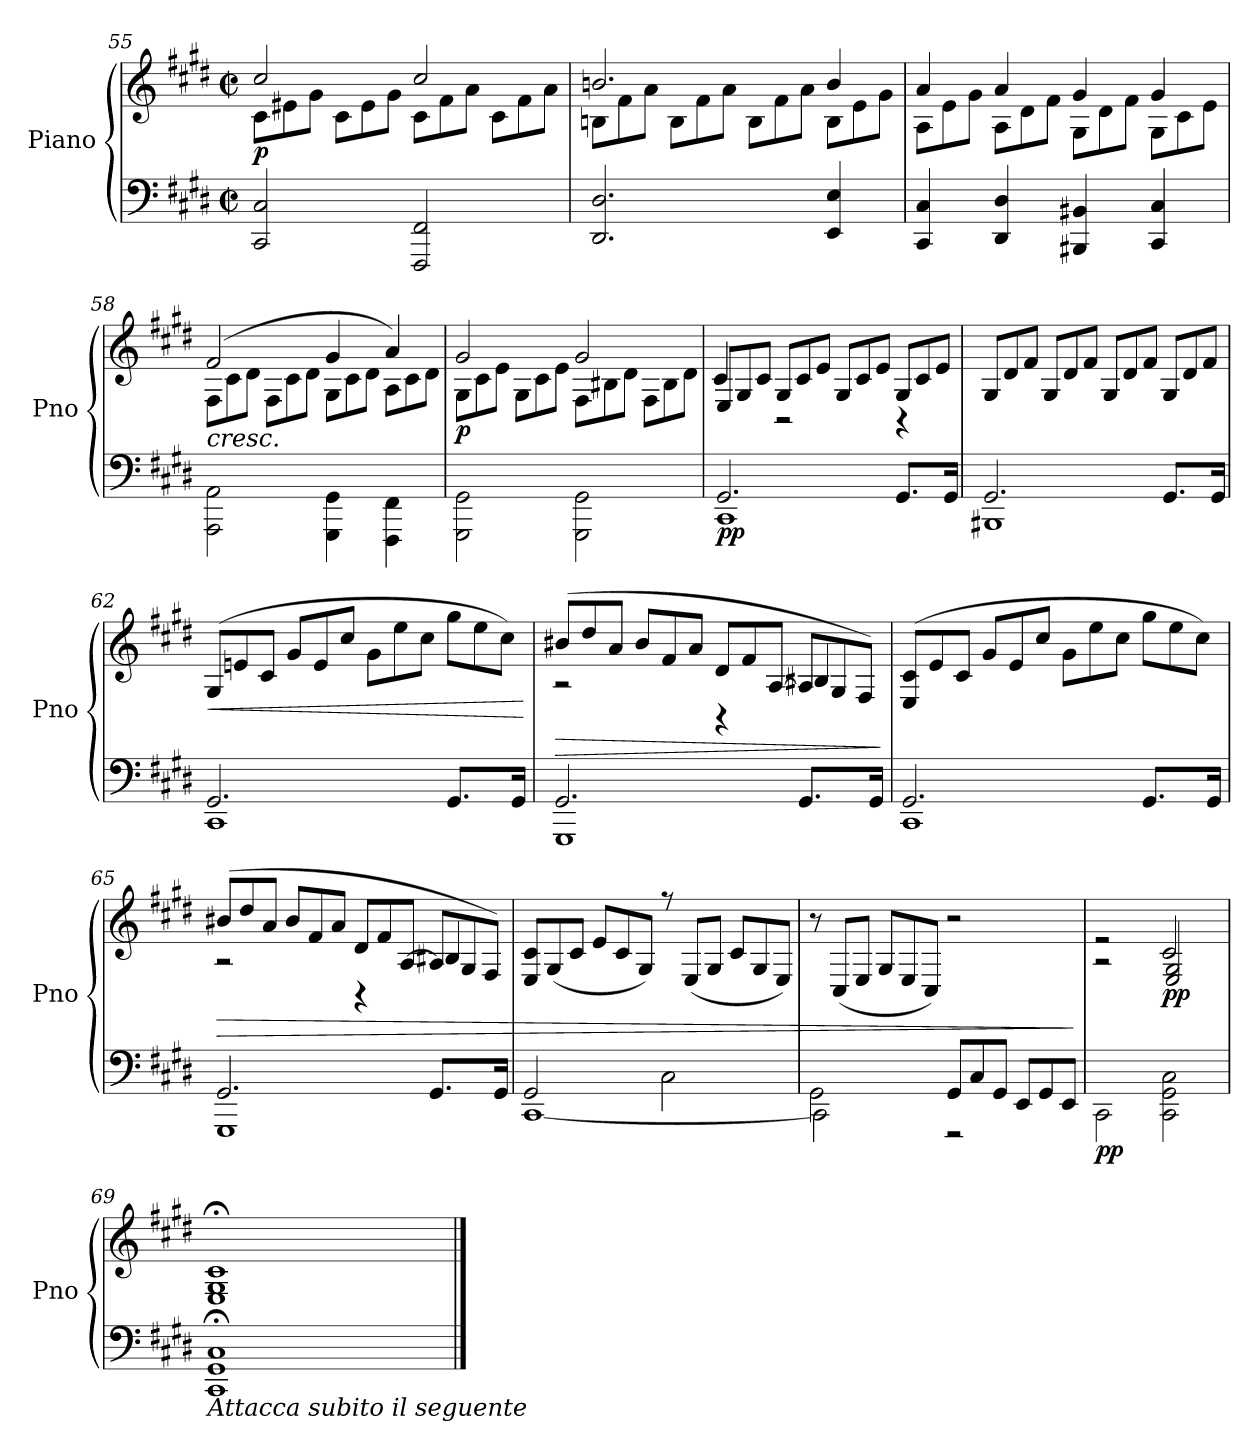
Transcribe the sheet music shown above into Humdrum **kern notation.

**kern	**kern	**dynam
*part1	*part1	*part1
*staff2	*staff1	*staff1/2
*I"Piano	*	*
*I'Pno	*	*
*clefF4	*clefG2	*
*k[f#c#g#d#]	*k[f#c#g#d#]	*
*M2/2	*M2/2	*
*met(c|)	*met(c|)	*
=55	=55	=55
*	*^	*
*	*	*Xtuplet	*
!	!	!	!LO:DY:b
2CC#/ 2C#/	2cc#/	12c#\L	p
.	.	12e#X\	.
.	.	12g#\J	.
.	.	12c#\L	.
.	.	12e#\	.
.	.	12g#\J	.
2FFF#/ 2FF#/	2cc#/	12c#\L	.
.	.	12f#\	.
.	.	12a\J	.
.	.	12c#\L	.
.	.	12f#\	.
.	.	12a\J	.
=56	=56	=56	=56
2.DD#/ 2.D#/	2.bn/	12Bn\L	.
.	.	12f#\	.
.	.	12a\J	.
.	.	12B\L	.
.	.	12f#\	.
.	.	12a\J	.
.	.	12B\L	.
.	.	12f#\	.
.	.	12a\J	.
4EE/ 4E/	4b/	12B\L	.
.	.	12e\	.
.	.	12g#\J	.
!!LO:LB:g=z	!!
=57	=57	=57	=57
4CC#/ 4C#/	4a/	12A\L	.
.	.	12e\	.
.	.	12g#\J	.
4DD#/ 4D#/	4a/	12A\L	.
.	.	12d#\	.
.	.	12f#\J	.
4BBB#X/ 4BB#X/	4g#/	12G#\L	.
.	.	12d#\	.
.	.	12f#\J	.
4CC#/ 4C#/	4g#/	12G#\L	.
.	.	12c#\	.
.	.	12e\J	.
=58	=58	=58	=58
!	!LO:TX:b:i:t=cresc.	!	!
2AAA\ 2AA\	(>2f#/	12F#\L	.
.	.	12c#\	.
.	.	12d#\J	.
.	.	12F#\L	.
.	.	12c#\	.
.	.	12d#\J	.
4GGG#\ 4GG#\	4g#/	12G#\L	.
.	.	12c#\	.
.	.	12d#\J	.
4FFF#\ 4FF#\	4a/)	12A\L	.
.	.	12c#\	.
.	.	12d#\J	.
=59	=59	=59	=59
!	!	!	!LO:DY:b
2GGG#\ 2GG#\	2g#/	12G#\L	p
.	.	12c#\	.
.	.	12e\J	.
.	.	12G#\L	.
.	.	12c#\	.
.	.	12e\J	.
2GGG#\ 2GG#\	2g#/	12F#\L	.
.	.	12B#X\	.
.	.	12d#\J	.
.	.	12F#\L	.
.	.	12B#\	.
.	.	12d#\J	.
!!LO:LB:g=z	!!
=60	=60	=60	=60
*^	*	*	*
!	!	!	!	!LO:DY:b=2
2.GG#/	1CC#	12E/L	4c#/	pp
.	.	12G#/	.	.
.	.	12c#/J	.	.
.	.	12G#/L	2r	.
.	.	12c#/	.	.
.	.	12e/J	.	.
.	.	12G#/L	.	.
.	.	12c#/	.	.
.	.	12e/J	.	.
8.GG#/L	.	12G#/L	4r	.
.	.	12c#/	.	.
.	.	12e/J	.	.
16GG#/Jk	.	.	.	.
*	*	*v	*v	*
=61	=61	=61	=61
2.GG#/	1BBB#X	12G#/L	.
.	.	12d#/	.
.	.	12f#/J	.
.	.	12G#/L	.
.	.	12d#/	.
.	.	12f#/J	.
.	.	12G#/L	.
.	.	12d#/	.
.	.	12f#/J	.
8.GG#/L	.	12G#/L	.
.	.	12d#/	.
.	.	12f#/J	.
16GG#/Jk	.	.	.
=62	=62	=62	=62
!	!	!	!LO:HP:b
2.GG#/	1CC#	(>12G#/L	<
.	.	12en/	.
.	.	12c#/J	.
.	.	12g#/L	.
.	.	12e/	.
.	.	12cc#/J	.
.	.	12g#\L	.
.	.	12ee\	.
.	.	12cc#\J	.
8.GG#/L	.	12gg#\L	.
.	.	12ee\	.
.	.	12cc#\J)	.
16GG#/Jk	.	.	.
*v	*v	*	*
.	.	[
!!LO:LB:g=z
=63	=63	=63
*^	*	*
!	!	!	!LO:HP:b
*	*	*^	*
2.GG#/	1GGG#	(>12b#X/L	2r	>
.	.	12dd#/	.	.
.	.	12a/J	.	.
.	.	12b#/L	.	.
.	.	12f#/	.	.
.	.	12a/J	.	.
.	.	12d#/L	4r	.
.	.	12f#/	.	.
.	.	[12A/J	.	.
8.GG#/L	.	12A/L]	4B#X/	.
.	.	12G#/	.	.
.	.	12F#/J)	.	.
16GG#/Jk	.	.	.	.
*v	*v	*	*	*
*	*v	*v	*
.	.	]
=64	=64	=64
*^	*	*
2.GG#/	1CC#	(>12E/ 12c#/L	.
.	.	12e/	.
.	.	12c#/J	.
.	.	12g#/L	.
.	.	12e/	.
.	.	12cc#/J	.
.	.	12g#\L	.
.	.	12ee\	.
.	.	12cc#\J	.
8.GG#/L	.	12gg#\L	.
.	.	12ee\	.
.	.	12cc#\J)	.
16GG#/Jk	.	.	.
=65	=65	=65	=65
!	!	!	!LO:HP:b
*	*	*^	*
2.GG#/	1GGG#	(>12b#X/L	2r	>
.	.	12dd#/	.	.
.	.	12a/J	.	.
.	.	12b#/L	.	.
.	.	12f#/	.	.
.	.	12a/J	.	.
.	.	12d#/L	4r	.
.	.	12f#/	.	.
.	.	[12A/J	.	.
8.GG#/L	.	12A/L]	4B#X/	.
.	.	12G#/	.	.
.	.	12F#/J)	.	.
16GG#/Jk	.	.	.	.
*	*	*v	*v	*
!!LO:PB:g=z
=66	=66	=66	=66
2GG#/	[1CC#	12E/ 12c#/L	.
.	.	(>12G#/	.
.	.	12c#/J	.
.	.	12e/L	.
.	.	12c#/	.
.	.	12G#/J)	.
2C#\	.	12rff	.
.	.	(>12E/L	.
.	.	12G#/J	.
.	.	12c#/L	.
.	.	12G#/	.
.	.	12E/J)	.
=67	=67	=67	=67
2GG#\	2CC#\]	12r	.
.	.	(>12C#/L	.
.	.	12E/J	.
.	.	12G#/L	.
.	.	12E/	.
.	.	12C#/J)	.
*Xtuplet	*	*	*
12GG#/L	2r	2r	.
12C#/	.	.	.
12GG#/J	.	.	.
12EE/L	.	.	.
12GG#/	.	.	.
12EE/J	.	.	.
*v	*v	*	*
.	.	]
=68	=68	=68
*	*^	*
!	!	!	!LO:DY:b=2
2CC#\	2re	2r	pp
!	!	!	!LO:DY:b
2CC#\ 2GG#\ 2C#\	2c#/	2E/ 2G#/	pp
=69	=69	=69	=69
!LO:TX:b:i:t=Attacca subito il seguente	!	!	!
1CC#; 1GG#; 1C#;	1c#;<	1E 1G#	.
*	*v	*v	*
==	==	==
*-	*-	*-
